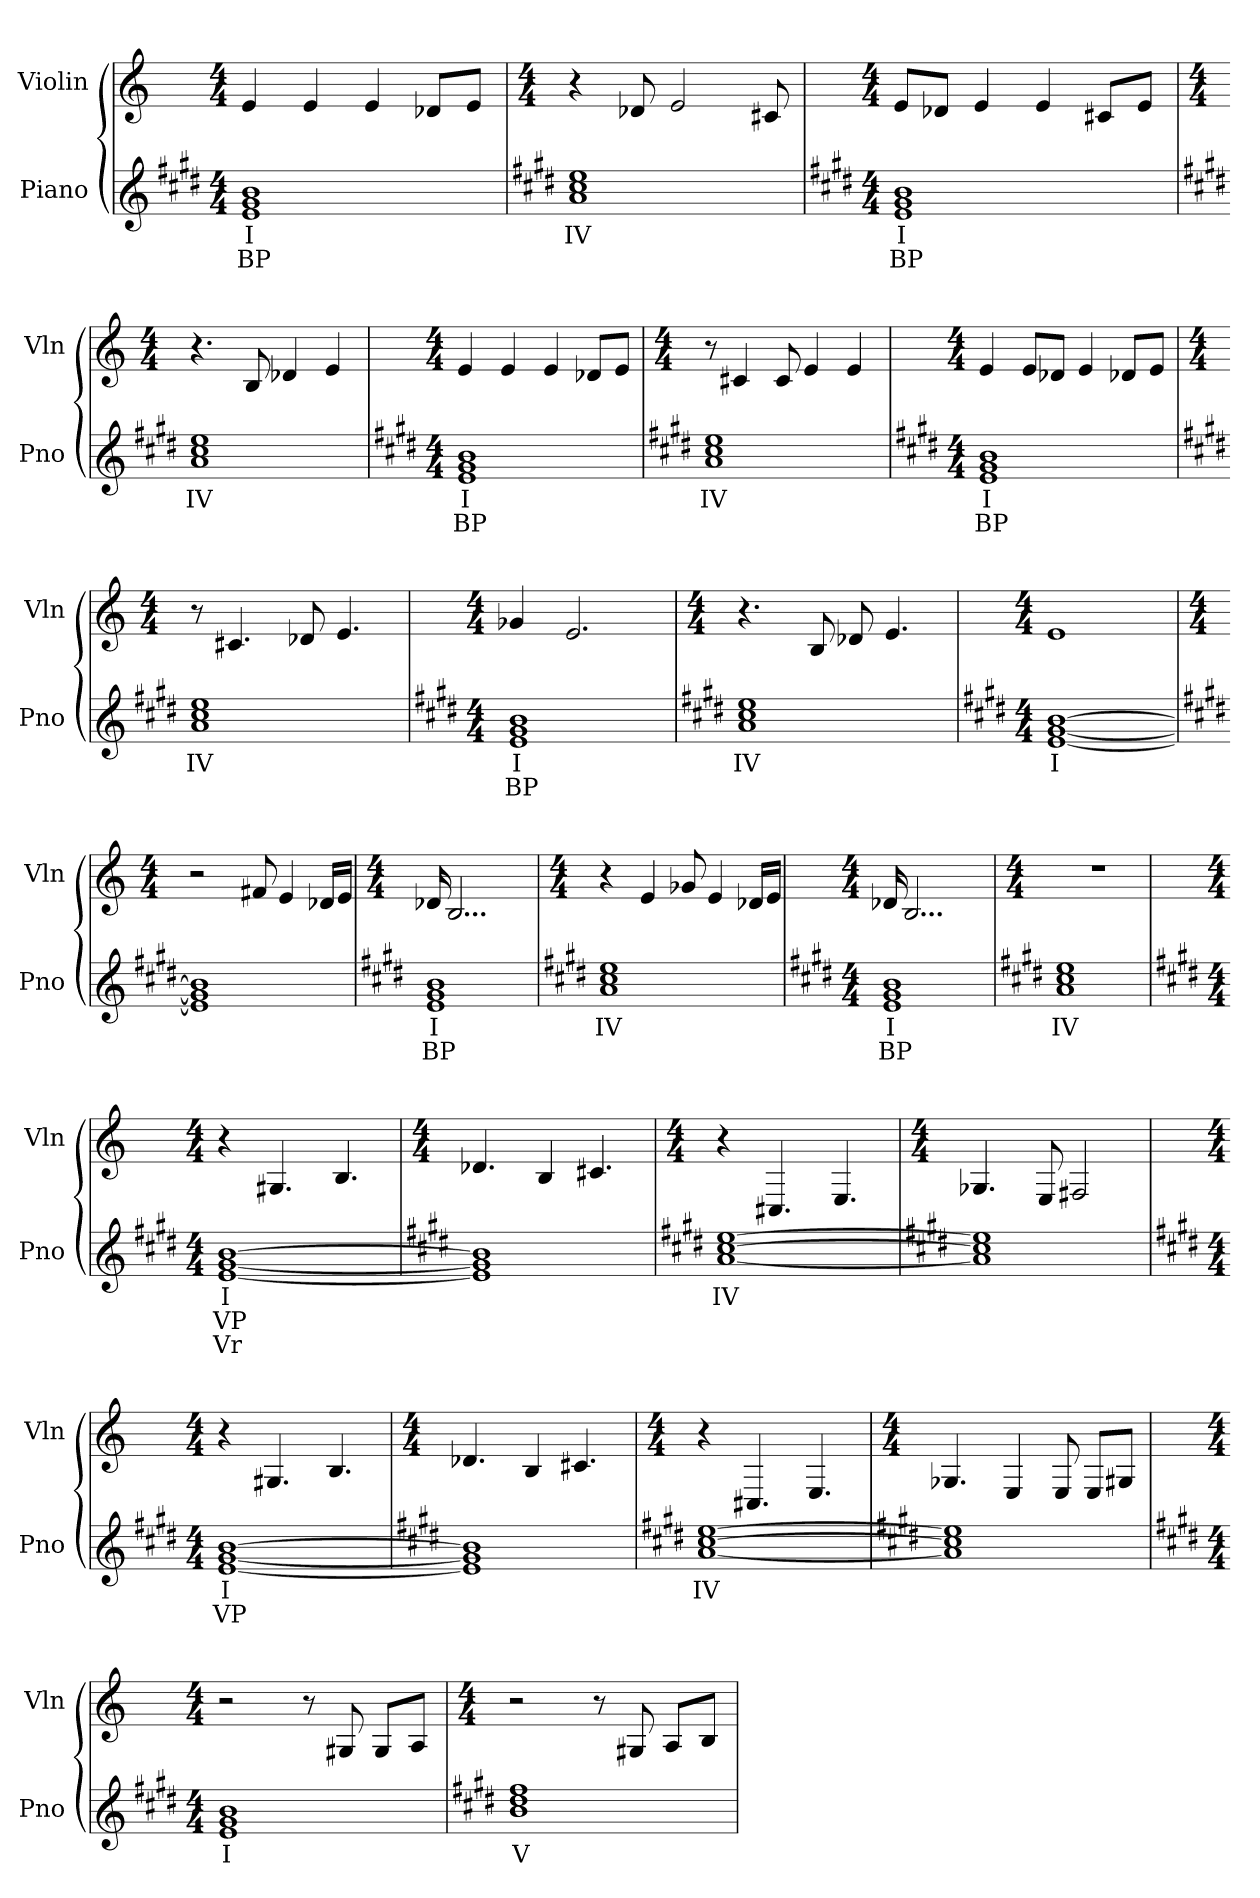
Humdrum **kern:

**kern	**text	**text	**text	**kern
*part2	*part2	*part2	*part2	*part1
*staff2	*staff2	*staff2	*staff2	*staff1
*I"Piano	*	*	*	*I"Violin
*I'Pno	*	*	*	*I'Vln
*k[f#c#g#d#]	*	*	*	*
*E:	*	*	*	*
*M4/4	*	*	*	*M4/4
=	=	=	=	=
1e 1g# 1b	I	BP	.	4e
.	.	.	.	4e
.	.	.	.	4e
.	.	.	.	8d-XL
.	.	.	.	8eJ
=	=	=	=	=
*k[f#c#g#d#]	*	*	*	*
*E:	*	*	*	*
*	*	*	*	*M4/4
1a 1cc# 1ee	IV	.	.	4r
.	.	.	.	8d-X
.	.	.	.	2e
.	.	.	.	8c#X
=	=	=	=	=
*k[f#c#g#d#]	*	*	*	*
*E:	*	*	*	*
*M4/4	*	*	*	*M4/4
1e 1g# 1b	I	BP	.	8eL
.	.	.	.	8d-XJ
.	.	.	.	4e
.	.	.	.	4e
.	.	.	.	8c#XL
.	.	.	.	8eJ
=	=	=	=	=
*k[f#c#g#d#]	*	*	*	*
*E:	*	*	*	*
*	*	*	*	*M4/4
1a 1cc# 1ee	IV	.	.	4.r
.	.	.	.	8B
.	.	.	.	4d-X
.	.	.	.	4e
=	=	=	=	=
*k[f#c#g#d#]	*	*	*	*
*E:	*	*	*	*
*M4/4	*	*	*	*M4/4
1e 1g# 1b	I	BP	.	4e
.	.	.	.	4e
.	.	.	.	4e
.	.	.	.	8d-XL
.	.	.	.	8eJ
=	=	=	=	=
*k[f#c#g#d#]	*	*	*	*
*E:	*	*	*	*
*	*	*	*	*M4/4
1a 1cc# 1ee	IV	.	.	8r
.	.	.	.	4c#X
.	.	.	.	8c#
.	.	.	.	4e
.	.	.	.	4e
=	=	=	=	=
*k[f#c#g#d#]	*	*	*	*
*E:	*	*	*	*
*M4/4	*	*	*	*M4/4
1e 1g# 1b	I	BP	.	4e
.	.	.	.	8eL
.	.	.	.	8d-XJ
.	.	.	.	4e
.	.	.	.	8d-XL
.	.	.	.	8eJ
=	=	=	=	=
*k[f#c#g#d#]	*	*	*	*
*E:	*	*	*	*
*	*	*	*	*M4/4
1a 1cc# 1ee	IV	.	.	8r
.	.	.	.	4.c#X
.	.	.	.	8d-X
.	.	.	.	4.e
=	=	=	=	=
*k[f#c#g#d#]	*	*	*	*
*E:	*	*	*	*
*M4/4	*	*	*	*M4/4
1e 1g# 1b	I	BP	.	4g-X
.	.	.	.	2.e
=	=	=	=	=
*k[f#c#g#d#]	*	*	*	*
*E:	*	*	*	*
*	*	*	*	*M4/4
1a 1cc# 1ee	IV	.	.	4.r
.	.	.	.	8B
.	.	.	.	8d-X
.	.	.	.	4.e
=	=	=	=	=
*k[f#c#g#d#]	*	*	*	*
*E:	*	*	*	*
*M4/4	*	*	*	*M4/4
[1e [1g# [1b	I	.	.	1e
=	=	=	=	=
*k[f#c#g#d#]	*	*	*	*
*E:	*	*	*	*
*	*	*	*	*M4/4
1e] 1g#] 1b]	.	.	.	2r
.	.	.	.	8f#X
.	.	.	.	4e
.	.	.	.	16d-XLL
.	.	.	.	16eJJ
=	=	=	=	=
*k[f#c#g#d#]	*	*	*	*
*E:	*	*	*	*
*	*	*	*	*M4/4
1e 1g# 1b	I	BP	.	16d-X
.	.	.	.	2...B
=	=	=	=	=
*k[f#c#g#d#]	*	*	*	*
*E:	*	*	*	*
*	*	*	*	*M4/4
1a 1cc# 1ee	IV	.	.	4r
.	.	.	.	4e
.	.	.	.	8g-X
.	.	.	.	4e
.	.	.	.	16d-XLL
.	.	.	.	16eJJ
=	=	=	=	=
*k[f#c#g#d#]	*	*	*	*
*E:	*	*	*	*
*M4/4	*	*	*	*M4/4
1e 1g# 1b	I	BP	.	16d-X
.	.	.	.	2...B
=	=	=	=	=
*k[f#c#g#d#]	*	*	*	*
*E:	*	*	*	*
*	*	*	*	*M4/4
1a 1cc# 1ee	IV	.	.	1r
=	=	=	=	=
*k[f#c#g#d#]	*	*	*	*
*E:	*	*	*	*
*M4/4	*	*	*	*M4/4
[1e [1g# [1b	I	VP	Vr	4r
.	.	.	.	4.G#X
.	.	.	.	4.B
=	=	=	=	=
*k[f#c#g#d#]	*	*	*	*
*E:	*	*	*	*
*	*	*	*	*M4/4
1e] 1g#] 1b]	.	.	.	4.d-X
.	.	.	.	4B
.	.	.	.	4.c#X
=	=	=	=	=
*k[f#c#g#d#]	*	*	*	*
*E:	*	*	*	*
*	*	*	*	*M4/4
[1a [1cc# [1ee	IV	.	.	4r
.	.	.	.	4.C#X
.	.	.	.	4.E
=	=	=	=	=
*k[f#c#g#d#]	*	*	*	*
*E:	*	*	*	*
*	*	*	*	*M4/4
1a] 1cc#] 1ee]	.	.	.	4.G-X
.	.	.	.	8E
.	.	.	.	2F#X
=	=	=	=	=
*k[f#c#g#d#]	*	*	*	*
*E:	*	*	*	*
*M4/4	*	*	*	*M4/4
[1e [1g# [1b	I	VP	.	4r
.	.	.	.	4.G#X
.	.	.	.	4.B
=	=	=	=	=
*k[f#c#g#d#]	*	*	*	*
*E:	*	*	*	*
*	*	*	*	*M4/4
1e] 1g#] 1b]	.	.	.	4.d-X
.	.	.	.	4B
.	.	.	.	4.c#X
=	=	=	=	=
*k[f#c#g#d#]	*	*	*	*
*E:	*	*	*	*
*	*	*	*	*M4/4
[1a [1cc# [1ee	IV	.	.	4r
.	.	.	.	4.C#X
.	.	.	.	4.E
=	=	=	=	=
*k[f#c#g#d#]	*	*	*	*
*E:	*	*	*	*
*	*	*	*	*M4/4
1a] 1cc#] 1ee]	.	.	.	4.G-X
.	.	.	.	4E
.	.	.	.	8E
.	.	.	.	8EL
.	.	.	.	8G#XJ
=	=	=	=	=
*k[f#c#g#d#]	*	*	*	*
*E:	*	*	*	*
*M4/4	*	*	*	*M4/4
1e 1g# 1b	I	.	.	2r
.	.	.	.	8r
.	.	.	.	8G#X
.	.	.	.	8G#L
.	.	.	.	8AJ
=	=	=	=	=
*k[f#c#g#d#]	*	*	*	*
*E:	*	*	*	*
*	*	*	*	*M4/4
1b 1dd# 1ff#	V	.	.	2r
.	.	.	.	8r
.	.	.	.	8G#X
.	.	.	.	8AL
.	.	.	.	8BJ
=	=	=	=	=
*-	*-	*-	*-	*-
